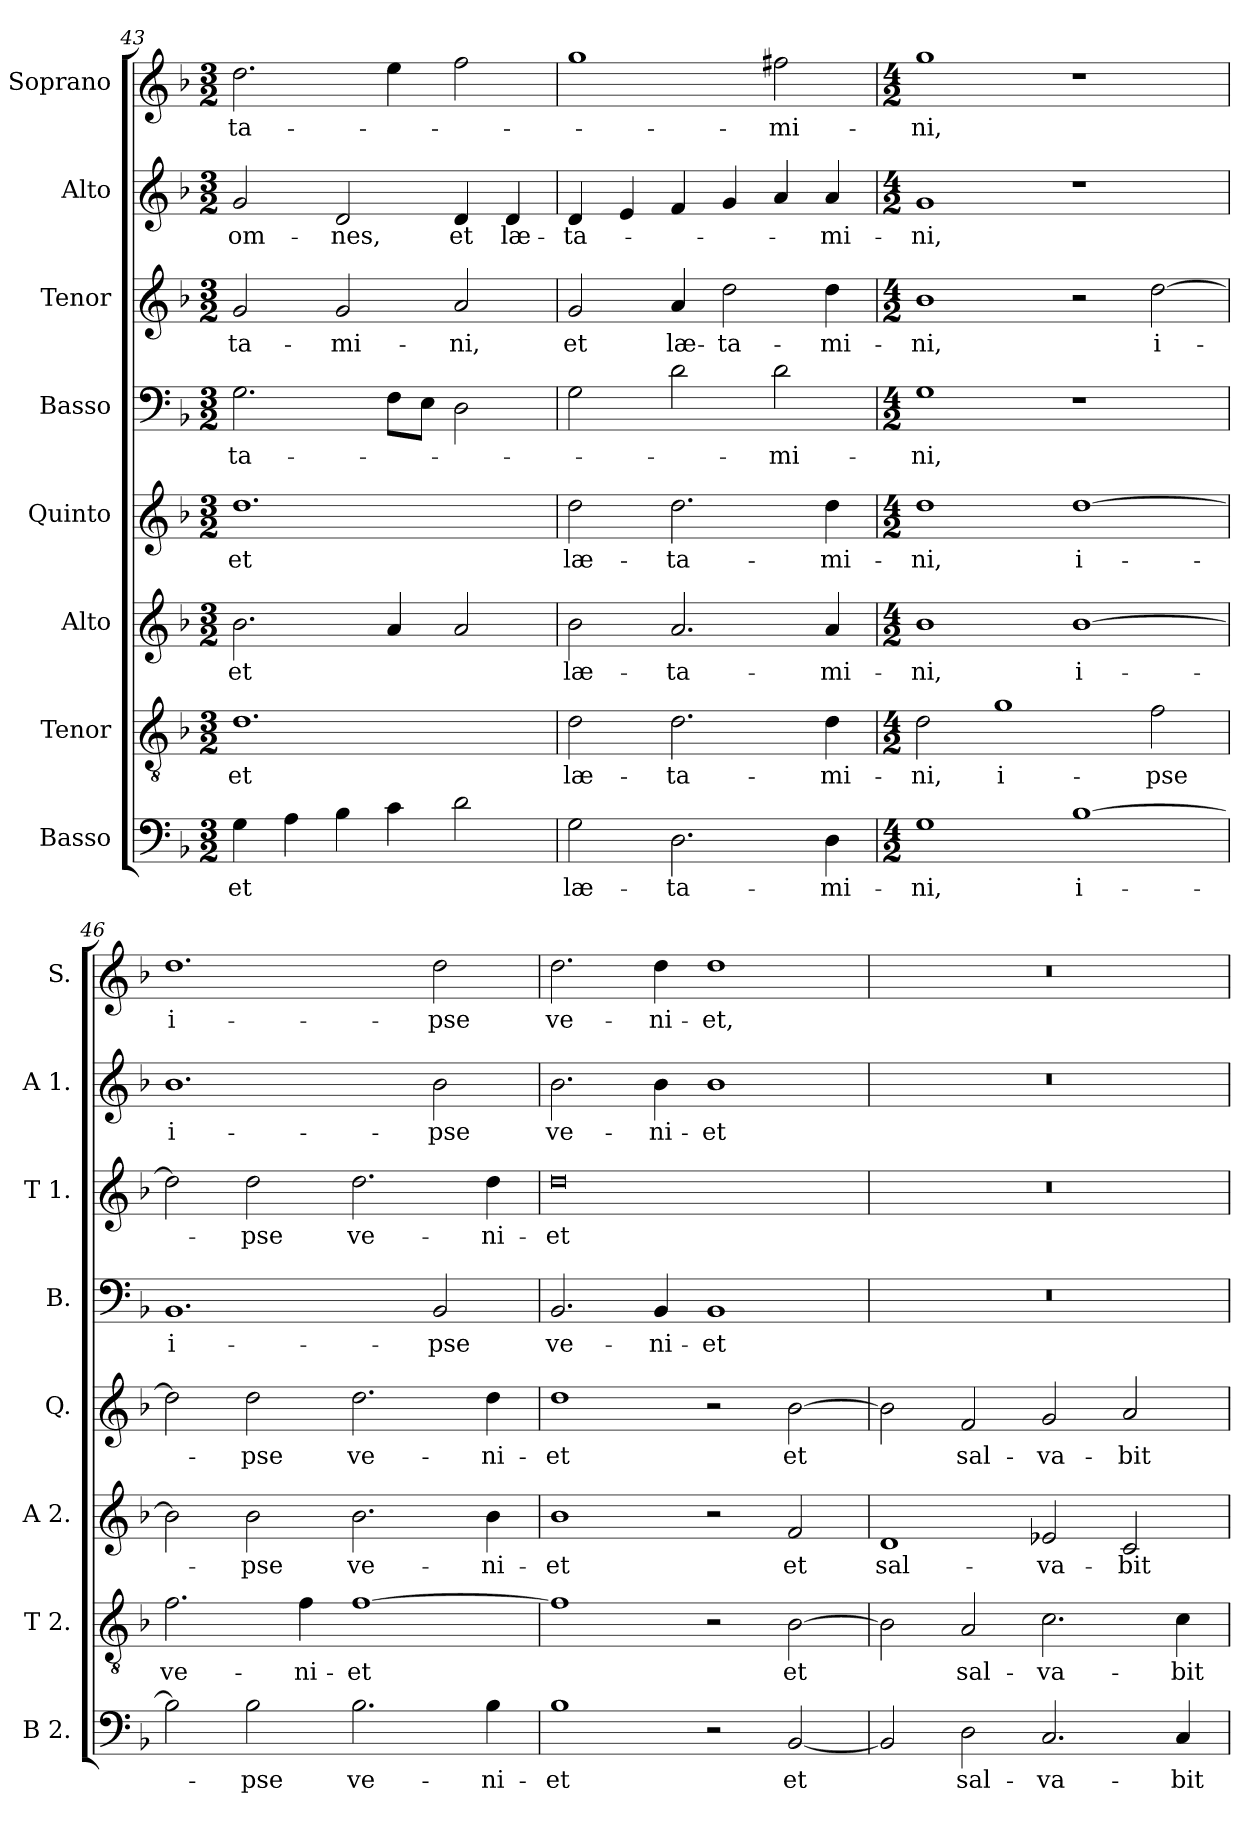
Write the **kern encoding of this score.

**kern	**text	**kern	**text	**kern	**text	**kern	**text	**kern	**text	**kern	**text	**kern	**text	**kern	**text
*part8	*part8	*part7	*part7	*part6	*part6	*part5	*part5	*part4	*part4	*part3	*part3	*part2	*part2	*part1	*part1
*staff8	*staff8	*staff7	*staff7	*staff6	*staff6	*staff5	*staff5	*staff4	*staff4	*staff3	*staff3	*staff2	*staff2	*staff1	*staff1
*I"Basso	*	*I"Tenor	*	*I"Alto	*	*I"Quinto	*	*I"Basso	*	*I"Tenor	*	*I"Alto	*	*I"Soprano	*
*I'B 2.	*	*I'T 2.	*	*I'A 2.	*	*I'Q.	*	*I'B.	*	*I'T 1.	*	*I'A 1.	*	*I'S.	*
*clefF4	*	*clefGv2	*	*clefG2	*	*clefG2	*	*clefF4	*	*clefG2	*	*clefG2	*	*clefG2	*
*	*	*ITrd7c12	*	*	*	*	*	*	*	*ITrd7c12	*	*	*	*	*
*k[b-]	*	*k[b-]	*	*k[b-]	*	*k[b-]	*	*k[b-]	*	*k[b-]	*	*k[b-]	*	*k[b-]	*
*F:	*	*F:	*	*F:	*	*F:	*	*F:	*	*F:	*	*F:	*	*F:	*
*M3/2	*	*M3/2	*	*M3/2	*	*M3/2	*	*M3/2	*	*M3/2	*	*M3/2	*	*M3/2	*
=43	=43	=43	=43	=43	=43	=43	=43	=43	=43	=43	=43	=43	=43	=43	=43
!	!LO:LY:b:color=#000000	!	!	!	!	!	!	!	!	!	!	!	!	!	!
!	!	!	!LO:LY:b:color=#000000	!	!	!	!	!	!	!	!	!	!	!	!
!	!	!	!	!	!LO:LY:b:color=#000000	!	!	!	!	!	!	!	!	!	!
!	!	!	!	!	!	!	!LO:LY:b:color=#000000	!	!	!	!	!	!	!	!
!	!	!	!	!	!	!	!	!	!LO:LY:b:color=#000000	!	!	!	!	!	!
!	!	!	!	!	!	!	!	!	!	!	!LO:LY:b:color=#000000	!	!	!	!
!	!	!	!	!	!	!	!	!	!	!	!	!	!LO:LY:b:color=#000000	!	!
!	!	!	!	!	!	!	!	!	!	!	!	!	!	!	!LO:LY:b:color=#000000
4Gi\	et	1.Di	et	2.b-i\	et	1.ddi	et	2.Gi\	-ta-	2Gi/	-ta-	2gi/	om-	2.ddi\	-ta-
4Ai\	.	.	.	.	.	.	.	.	.	.	.	.	.	.	.
!	!	!	!	!	!	!	!	!	!	!	!LO:LY:b:color=#000000	!	!	!	!
!	!	!	!	!	!	!	!	!	!	!	!	!	!LO:LY:b:color=#000000	!	!
4B-i\	.	.	.	.	.	.	.	.	.	2Gi/	-mi-	2di/	-nes,	.	.
4ci\	.	.	.	4ai/	.	.	.	8Fi\L	.	.	.	.	.	4eei\	.
.	.	.	.	.	.	.	.	8Ei\J	.	.	.	.	.	.	.
!	!	!	!	!	!	!	!	!	!	!	!LO:LY:b:color=#000000	!	!	!	!
!	!	!	!	!	!	!	!	!	!	!	!	!	!LO:LY:b:color=#000000	!	!
2di\	.	.	.	2ai/	.	.	.	2Di\	.	2Ai/	-ni,	4di/	et	2ffi\	.
!	!	!	!	!	!	!	!	!	!	!	!	!	!LO:LY:b:color=#000000	!	!
.	.	.	.	.	.	.	.	.	.	.	.	4di/	læ-	.	.
=44	=44	=44	=44	=44	=44	=44	=44	=44	=44	=44	=44	=44	=44	=44	=44
!	!LO:LY:b:color=#000000	!	!	!	!	!	!	!	!	!	!	!	!	!	!
!	!	!	!LO:LY:b:color=#000000	!	!	!	!	!	!	!	!	!	!	!	!
!	!	!	!	!	!LO:LY:b:color=#000000	!	!	!	!	!	!	!	!	!	!
!	!	!	!	!	!	!	!LO:LY:b:color=#000000	!	!	!	!	!	!	!	!
!	!	!	!	!	!	!	!	!	!	!	!LO:LY:b:color=#000000	!	!	!	!
!	!	!	!	!	!	!	!	!	!	!	!	!	!LO:LY:b:color=#000000	!	!
2Gi\	læ-	2Di\	læ-	2b-i\	læ-	2ddi\	læ-	2Gi\	.	2Gi/	et	4di/	-ta-	1ggi	.
.	.	.	.	.	.	.	.	.	.	.	.	4ei/	.	.	.
!	!LO:LY:b:color=#000000	!	!	!	!	!	!	!	!	!	!	!	!	!	!
!	!	!	!LO:LY:b:color=#000000	!	!	!	!	!	!	!	!	!	!	!	!
!	!	!	!	!	!LO:LY:b:color=#000000	!	!	!	!	!	!	!	!	!	!
!	!	!	!	!	!	!	!LO:LY:b:color=#000000	!	!	!	!	!	!	!	!
!	!	!	!	!	!	!	!	!	!	!	!LO:LY:b:color=#000000	!	!	!	!
2.Di\	-ta-	2.Di\	-ta-	2.ai/	-ta-	2.ddi\	-ta-	2di\	.	4Ai/	læ-	4fi/	.	.	.
!	!	!	!	!	!	!	!	!	!	!	!LO:LY:b:color=#000000	!	!	!	!
.	.	.	.	.	.	.	.	.	.	2di\	-ta-	4gi/	.	.	.
!	!	!	!	!	!	!	!	!	!LO:LY:b:color=#000000	!	!	!	!	!	!
!	!	!	!	!	!	!	!	!	!	!	!	!	!	!	!LO:LY:b:color=#000000
.	.	.	.	.	.	.	.	2di\	-mi-	.	.	4ai/	.	2ff#Xi\	-mi-
!	!LO:LY:b:color=#000000	!	!	!	!	!	!	!	!	!	!	!	!	!	!
!	!	!	!LO:LY:b:color=#000000	!	!	!	!	!	!	!	!	!	!	!	!
!	!	!	!	!	!LO:LY:b:color=#000000	!	!	!	!	!	!	!	!	!	!
!	!	!	!	!	!	!	!LO:LY:b:color=#000000	!	!	!	!	!	!	!	!
!	!	!	!	!	!	!	!	!	!	!	!LO:LY:b:color=#000000	!	!	!	!
!	!	!	!	!	!	!	!	!	!	!	!	!	!LO:LY:b:color=#000000	!	!
4Di\	-mi-	4Di\	-mi-	4ai/	-mi-	4ddi\	-mi-	.	.	4di\	-mi-	4ai/	-mi-	.	.
!!LO:LB:g=z
=45	=45	=45	=45	=45	=45	=45	=45	=45	=45	=45	=45	=45	=45	=45	=45
*M4/2	*	*M4/2	*	*M4/2	*	*M4/2	*	*M4/2	*	*M4/2	*	*M4/2	*	*M4/2	*
!	!LO:LY:b:color=#000000	!	!	!	!	!	!	!	!	!	!	!	!	!	!
!	!	!	!LO:LY:b:color=#000000	!	!	!	!	!	!	!	!	!	!	!	!
!	!	!	!	!	!LO:LY:b:color=#000000	!	!	!	!	!	!	!	!	!	!
!	!	!	!	!	!	!	!LO:LY:b:color=#000000	!	!	!	!	!	!	!	!
!	!	!	!	!	!	!	!	!	!LO:LY:b:color=#000000	!	!	!	!	!	!
!	!	!	!	!	!	!	!	!	!	!	!LO:LY:b:color=#000000	!	!	!	!
!	!	!	!	!	!	!	!	!	!	!	!	!	!LO:LY:b:color=#000000	!	!
!	!	!	!	!	!	!	!	!	!	!	!	!	!	!	!LO:LY:b:color=#000000
1Gi	-ni,	2Di\	-ni,	1b-i	-ni,	1ddi	-ni,	1Gi	-ni,	1B-i	-ni,	1gi	-ni,	1ggi	-ni,
!	!	!	!LO:LY:b:color=#000000	!	!	!	!	!	!	!	!	!	!	!	!
.	.	1Gi	i-	.	.	.	.	.	.	.	.	.	.	.	.
!	!LO:LY:b:color=#000000	!	!	!	!	!	!	!	!	!	!	!	!	!	!
!	!	!	!	!	!LO:LY:b:color=#000000	!	!	!	!	!	!	!	!	!	!
!	!	!	!	!	!	!	!LO:LY:b:color=#000000	!	!	!	!	!	!	!	!
[1B-i	i-	.	.	[1b-i	i-	[1ddi	i-	1r	.	2r	.	1r	.	1r	.
!	!	!	!LO:LY:b:color=#000000	!	!	!	!	!	!	!	!	!	!	!	!
!	!	!	!	!	!	!	!	!	!	!	!LO:LY:b:color=#000000	!	!	!	!
.	.	2Fi\	-pse	.	.	.	.	.	.	[2di\	i-	.	.	.	.
=46	=46	=46	=46	=46	=46	=46	=46	=46	=46	=46	=46	=46	=46	=46	=46
!	!	!	!LO:LY:b:color=#000000	!	!	!	!	!	!	!	!	!	!	!	!
!	!	!	!	!	!	!	!	!	!LO:LY:b:color=#000000	!	!	!	!	!	!
!	!	!	!	!	!	!	!	!	!	!	!	!	!LO:LY:b:color=#000000	!	!
!	!	!	!	!	!	!	!	!	!	!	!	!	!	!	!LO:LY:b:color=#000000
2B-i\]	.	2.Fi\	ve-	2b-i\]	.	2ddi\]	.	1.BB-i	i-	2di\]	.	1.b-i	i-	1.ddi	i-
!	!LO:LY:b:color=#000000	!	!	!	!	!	!	!	!	!	!	!	!	!	!
!	!	!	!	!	!LO:LY:b:color=#000000	!	!	!	!	!	!	!	!	!	!
!	!	!	!	!	!	!	!LO:LY:b:color=#000000	!	!	!	!	!	!	!	!
!	!	!	!	!	!	!	!	!	!	!	!LO:LY:b:color=#000000	!	!	!	!
2B-i\	-pse	.	.	2b-i\	-pse	2ddi\	-pse	.	.	2di\	-pse	.	.	.	.
!	!	!	!LO:LY:b:color=#000000	!	!	!	!	!	!	!	!	!	!	!	!
.	.	4Fi\	-ni-	.	.	.	.	.	.	.	.	.	.	.	.
!	!LO:LY:b:color=#000000	!	!	!	!	!	!	!	!	!	!	!	!	!	!
!	!	!	!LO:LY:b:color=#000000	!	!	!	!	!	!	!	!	!	!	!	!
!	!	!	!	!	!LO:LY:b:color=#000000	!	!	!	!	!	!	!	!	!	!
!	!	!	!	!	!	!	!LO:LY:b:color=#000000	!	!	!	!	!	!	!	!
!	!	!	!	!	!	!	!	!	!	!	!LO:LY:b:color=#000000	!	!	!	!
2.B-i\	ve-	[1Fi	-et	2.b-i\	ve-	2.ddi\	ve-	.	.	2.di\	ve-	.	.	.	.
!	!	!	!	!	!	!	!	!	!LO:LY:b:color=#000000	!	!	!	!	!	!
!	!	!	!	!	!	!	!	!	!	!	!	!	!LO:LY:b:color=#000000	!	!
!	!	!	!	!	!	!	!	!	!	!	!	!	!	!	!LO:LY:b:color=#000000
.	.	.	.	.	.	.	.	2BB-i/	-pse	.	.	2b-i\	-pse	2ddi\	-pse
!	!LO:LY:b:color=#000000	!	!	!	!	!	!	!	!	!	!	!	!	!	!
!	!	!	!	!	!LO:LY:b:color=#000000	!	!	!	!	!	!	!	!	!	!
!	!	!	!	!	!	!	!LO:LY:b:color=#000000	!	!	!	!	!	!	!	!
!	!	!	!	!	!	!	!	!	!	!	!LO:LY:b:color=#000000	!	!	!	!
4B-i\	-ni-	.	.	4b-i\	-ni-	4ddi\	-ni-	.	.	4di\	-ni-	.	.	.	.
=47	=47	=47	=47	=47	=47	=47	=47	=47	=47	=47	=47	=47	=47	=47	=47
!	!LO:LY:b:color=#000000	!	!	!	!	!	!	!	!	!	!	!	!	!	!
!	!	!	!	!	!LO:LY:b:color=#000000	!	!	!	!	!	!	!	!	!	!
!	!	!	!	!	!	!	!LO:LY:b:color=#000000	!	!	!	!	!	!	!	!
!	!	!	!	!	!	!	!	!	!LO:LY:b:color=#000000	!	!	!	!	!	!
!	!	!	!	!	!	!	!	!	!	!	!LO:LY:b:color=#000000	!	!	!	!
!	!	!	!	!	!	!	!	!	!	!	!	!	!LO:LY:b:color=#000000	!	!
!	!	!	!	!	!	!	!	!	!	!	!	!	!	!	!LO:LY:b:color=#000000
1B-i	-et	1Fi]	.	1b-i	-et	1ddi	-et	2.BB-i/	ve-	0di	-et	2.b-i\	ve-	2.ddi\	ve-
!	!	!	!	!	!	!	!	!	!LO:LY:b:color=#000000	!	!	!	!	!	!
!	!	!	!	!	!	!	!	!	!	!	!	!	!LO:LY:b:color=#000000	!	!
!	!	!	!	!	!	!	!	!	!	!	!	!	!	!	!LO:LY:b:color=#000000
.	.	.	.	.	.	.	.	4BB-i/	-ni-	.	.	4b-i\	-ni-	4ddi\	-ni-
!	!	!	!	!	!	!	!	!	!LO:LY:b:color=#000000	!	!	!	!	!	!
!	!	!	!	!	!	!	!	!	!	!	!	!	!LO:LY:b:color=#000000	!	!
!	!	!	!	!	!	!	!	!	!	!	!	!	!	!	!LO:LY:b:color=#000000
2r	.	2r	.	2r	.	2r	.	1BB-i	-et	.	.	1b-i	-et	1ddi	-et,
!	!LO:LY:b:color=#000000	!	!	!	!	!	!	!	!	!	!	!	!	!	!
!	!	!	!LO:LY:b:color=#000000	!	!	!	!	!	!	!	!	!	!	!	!
!	!	!	!	!	!LO:LY:b:color=#000000	!	!	!	!	!	!	!	!	!	!
!	!	!	!	!	!	!	!LO:LY:b:color=#000000	!	!	!	!	!	!	!	!
[2BB-i/	et	[2BB-i\	et	2fi/	et	[2b-i\	et	.	.	.	.	.	.	.	.
=48	=48	=48	=48	=48	=48	=48	=48	=48	=48	=48	=48	=48	=48	=48	=48
!	!	!	!	!	!LO:LY:b:color=#000000	!	!	!LO:N:vis=1	!	!LO:N:vis=1	!	!LO:N:vis=1	!	!LO:N:vis=1	!
2BB-i/]	.	2BB-i\]	.	1di	sal-	2b-i\]	.	0r	.	0r	.	0r	.	0r	.
!	!LO:LY:b:color=#000000	!	!	!	!	!	!	!	!	!	!	!	!	!	!
!	!	!	!LO:LY:b:color=#000000	!	!	!	!	!	!	!	!	!	!	!	!
!	!	!	!	!	!	!	!LO:LY:b:color=#000000	!	!	!	!	!	!	!	!
2Di\	sal-	2AAi/	sal-	.	.	2fi/	sal-	.	.	.	.	.	.	.	.
!	!LO:LY:b:color=#000000	!	!	!	!	!	!	!	!	!	!	!	!	!	!
!	!	!	!LO:LY:b:color=#000000	!	!	!	!	!	!	!	!	!	!	!	!
!	!	!	!	!	!LO:LY:b:color=#000000	!	!	!	!	!	!	!	!	!	!
!	!	!	!	!	!	!	!LO:LY:b:color=#000000	!	!	!	!	!	!	!	!
2.Ci/	-va-	2.Ci\	-va-	2e-Xi/	-va-	2gi/	-va-	.	.	.	.	.	.	.	.
!	!	!	!	!	!LO:LY:b:color=#000000	!	!	!	!	!	!	!	!	!	!
!	!	!	!	!	!	!	!LO:LY:b:color=#000000	!	!	!	!	!	!	!	!
.	.	.	.	2ci/	-bit	2ai/	-bit	.	.	.	.	.	.	.	.
!	!LO:LY:b:color=#000000	!	!	!	!	!	!	!	!	!	!	!	!	!	!
!	!	!	!LO:LY:b:color=#000000	!	!	!	!	!	!	!	!	!	!	!	!
4Ci/	-bit	4Ci\	-bit	.	.	.	.	.	.	.	.	.	.	.	.
=	=	=	=	=	=	=	=	=	=	=	=	=	=	=	=
*-	*-	*-	*-	*-	*-	*-	*-	*-	*-	*-	*-	*-	*-	*-	*-
